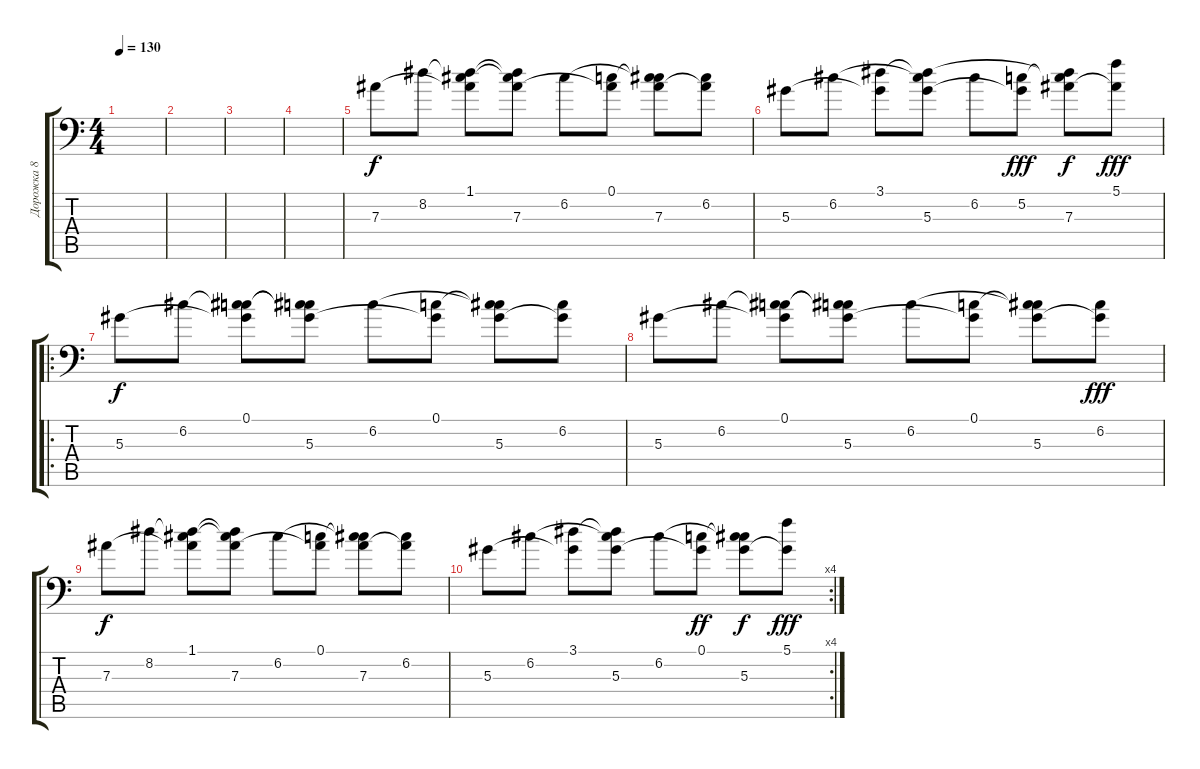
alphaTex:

\track ("Дорожка 8" "Дорожка 8") {instrument overdrivenguitar}
\staff {score tabs}
\tuning (C4 G3 Eb3 Bb2 F2 Bb1) {hide}
\ts (4 4)
\tempo 130
\clef f4
\ks c
|
|
|
|
7.3.8 8.2.8 (1.1 8.2{t} 7.3{t}).8 (1.1{t} 8.2{t} 7.3).8 6.2.8 (0.1 7.3{t}).8 (0.1{t} 6.2{t} 7.3).8 (6.2 7.3{t}).8 |
5.3.8 6.2.8 (3.1 5.3{t}).8 (3.1{t} 6.2{t} 5.3).8 6.2.8 (5.2 5.3{t}).8{dy fff} (3.1{t} 5.2{t} 7.3).8{dy f} (5.1 7.3{t}).8{dy fff} |
\ro
5.3.8{dy f} 6.2.8 (0.1 6.2{t} 5.3{t}).8 (0.1{t} 6.2{t} 5.3).8 6.2.8 (0.1 5.3{t}).8 (0.1{t} 6.2{t} 5.3).8 (6.2 5.3{t}).8 |
5.3.8 6.2.8 (0.1 6.2{t} 5.3{t}).8 (0.1{t} 6.2{t} 5.3).8 6.2.8 (0.1 5.3{t}).8 (0.1{t} 6.2{t} 5.3).8 (6.2 5.3{t}).8{dy fff} |
7.3.8{dy f} 8.2.8 (1.1 8.2{t} 7.3{t}).8 (1.1{t} 8.2{t} 7.3).8 6.2.8 (0.1 7.3{t}).8 (0.1{t} 6.2{t} 7.3).8 (6.2 7.3{t}).8 |
\rc 4
5.3.8 6.2.8 (3.1 5.3{t}).8 (3.1{t} 6.2{t} 5.3).8 6.2.8 (0.1 5.3{t}).8{dy ff} (0.1{t} 6.2{t} 5.3).8{dy f} (5.1 5.3{t}).8{dy fff}
